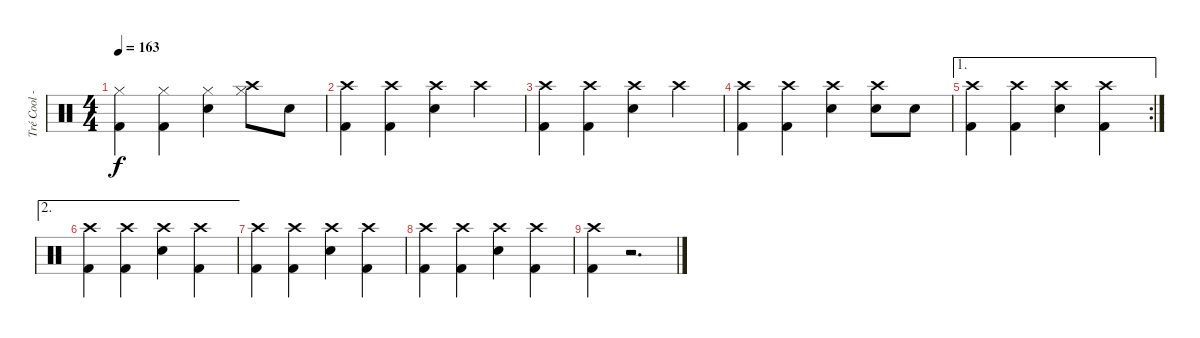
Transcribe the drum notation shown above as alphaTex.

\track ("Tré Cool - Drums" "Tré Cool -") {instrument percussion}
\staff {score}
\articulation defaults
\ts (4 4)
\tempo 163
\clef neutral
\ks c
("Kick (hit) 2" "Hi-Hat (closed)").4{dy f} ("Kick (hit) 2" "Hi-Hat (closed)").4 ("Snare (hit) 2" "Hi-Hat (closed)").4 ("Crash high (hit)" "Hi-Hat (closed)").8 "Snare (hit) 2".8 |
("Crash high (hit)" "Kick (hit) 2").4 ("Crash high (hit)" "Kick (hit) 2").4 ("Crash high (hit)" "Snare (hit) 2").4 "Crash high (hit)".4 |
("Crash high (hit)" "Kick (hit) 2").4 ("Crash high (hit)" "Kick (hit) 2").4 ("Crash high (hit)" "Snare (hit) 2").4 "Crash high (hit)".4 |
("Crash high (hit)" "Kick (hit) 2").4 ("Crash high (hit)" "Kick (hit) 2").4 ("Crash high (hit)" "Snare (hit) 2").4 ("Crash high (hit)" "Snare (hit) 2").8 "Snare (hit) 2".8 |
\ae 1
\rc 2
("Crash high (hit)" "Kick (hit) 2").4 ("Crash high (hit)" "Kick (hit) 2").4 ("Crash high (hit)" "Snare (hit) 2").4 ("Crash high (hit)" "Kick (hit) 2").4 |
\ae 2
("Crash high (hit)" "Kick (hit) 2").4 ("Crash high (hit)" "Kick (hit) 2").4 ("Crash high (hit)" "Snare (hit) 2").4 ("Crash high (hit)" "Kick (hit) 2").4 |
("Crash high (hit)" "Kick (hit) 2").4 ("Crash high (hit)" "Kick (hit) 2").4 ("Crash high (hit)" "Snare (hit) 2").4 ("Crash high (hit)" "Kick (hit) 2").4 |
("Crash high (hit)" "Kick (hit) 2").4 ("Crash high (hit)" "Kick (hit) 2").4 ("Crash high (hit)" "Snare (hit) 2").4 ("Crash high (hit)" "Kick (hit) 2").4 |
("Crash high (hit)" "Kick (hit) 2").4 r.2{d}
